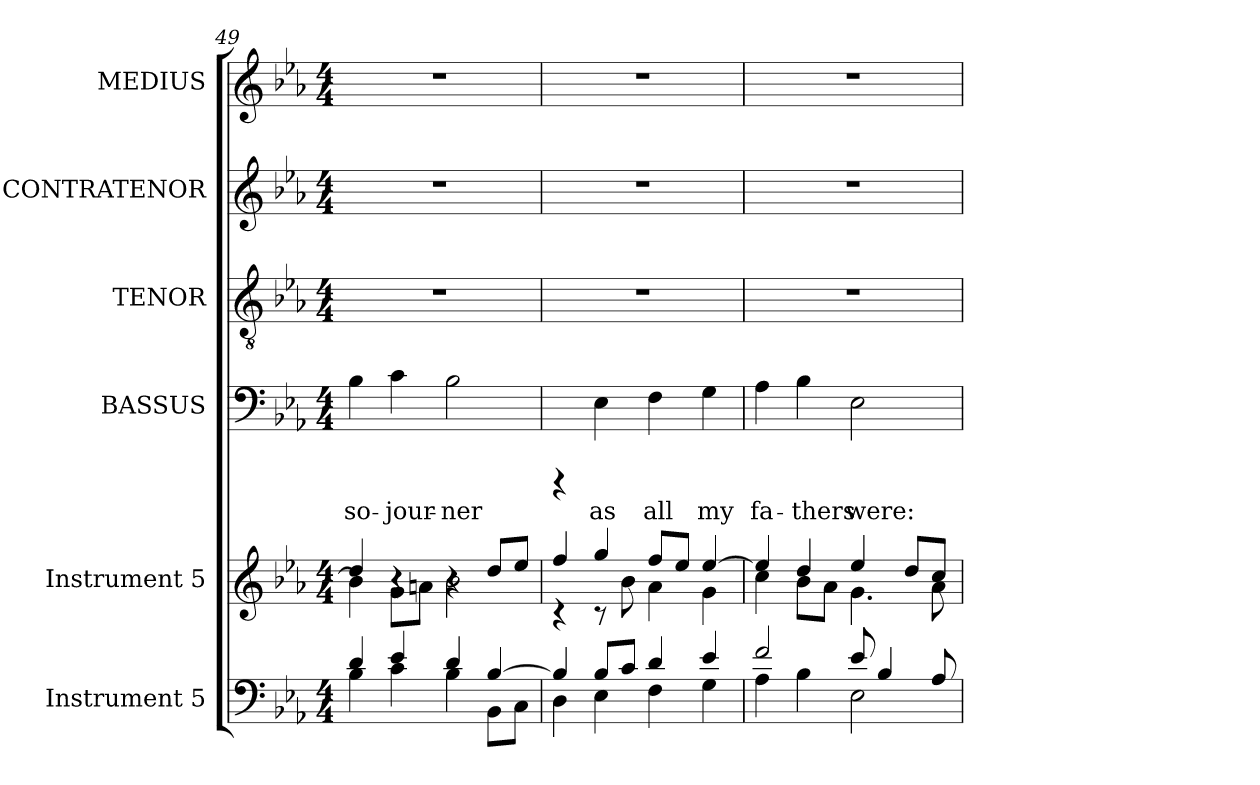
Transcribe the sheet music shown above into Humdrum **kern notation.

**kern	**kern	**kern	**text	**kern	**kern	**kern
*part6	*part5	*part4	*part4	*part3	*part2	*part1
*staff6	*staff5	*staff4	*staff4	*staff3	*staff2	*staff1
*I"Instrument 5	*I"Instrument 5	*I"BASSUS	*	*I"TENOR	*I"CONTRATENOR	*I"MEDIUS
*	*	*I'B	*	*I'T	*I'A	*I'S
*clefF4	*clefG2	*clefF4	*	*clefGv2	*clefG2	*clefG2
*k[b-e-a-]	*k[b-e-a-]	*k[b-e-a-]	*	*k[b-e-a-]	*k[b-e-a-]	*k[b-e-a-]
*E-:	*E-:	*E-:	*	*E-:	*E-:	*E-:
*M4/4	*M4/4	*M4/4	*	*M4/4	*M4/4	*M4/4
=49	=49	=49	=49	=49	=49	=49
*^	*^	*	*	*	*	*
!	!	!	!	!	!LO:LY:b	!	!	!
4d/	4B-\	4dd/	4b-\]	4B-\	so-	1r	1r	1r
!	!	!	!	!	!LO:LY:b	!	!	!
4e-/	4c\	4ra	8g\L	4c\	-jour-	.	.	.
.	.	.	8an\J	.	.	.	.	.
!	!	!	!	!	!LO:LY:b	!	!	!
4d/	4B-\	4ra	2b-\	2B-\	-ner	.	.	.
[>4B-/	8BB-\L	8dd/L	.	.	.	.	.	.
.	8C\J	8ee-/J	.	.	.	.	.	.
=50	=50	=50	=50	=50	=50	=50	=50	=50
4B-/]	4D\	4ff/	4rc	4rCCC	.	1r	1r	1r
!	!	!	!	!	!LO:LY:b	!	!	!
8B-/L	4E-\	4gg/	8rc	4E-\	as	.	.	.
8c/J	.	.	8b-\	.	.	.	.	.
!	!	!	!	!	!LO:LY:b	!	!	!
4d/	4F\	8ff/L	4a-\	4F\	all	.	.	.
.	.	8ee-/J	.	.	.	.	.	.
!	!	!	!	!	!LO:LY:b	!	!	!
4e-/	4G\	[>4ee-/	4g\	4G\	my	.	.	.
=51	=51	=51	=51	=51	=51	=51	=51	=51
!	!	!	!	!	!LO:LY:b	!	!	!
2f/	4A-\	4ee-/]	4cc\	4A-\	fa-	1r	1r	1r
!	!	!	!	!	!LO:LY:b	!	!	!
.	4B-\	4dd/	8b-\L	4B-\	-thers	.	.	.
.	.	.	8a-\J	.	.	.	.	.
!	!	!	!	!	!LO:LY:b	!	!	!
8e-/	2E-\	4ee-/	4.g\	2E-\	were:	.	.	.
4B-/	.	.	.	.	.	.	.	.
.	.	8dd/L	.	.	.	.	.	.
8A-/	.	8cc/J	8a-\	.	.	.	.	.
*v	*v	*	*	*	*	*	*	*
*	*v	*v	*	*	*	*	*
=	=	=	=	=	=	=
*-	*-	*-	*-	*-	*-	*-
